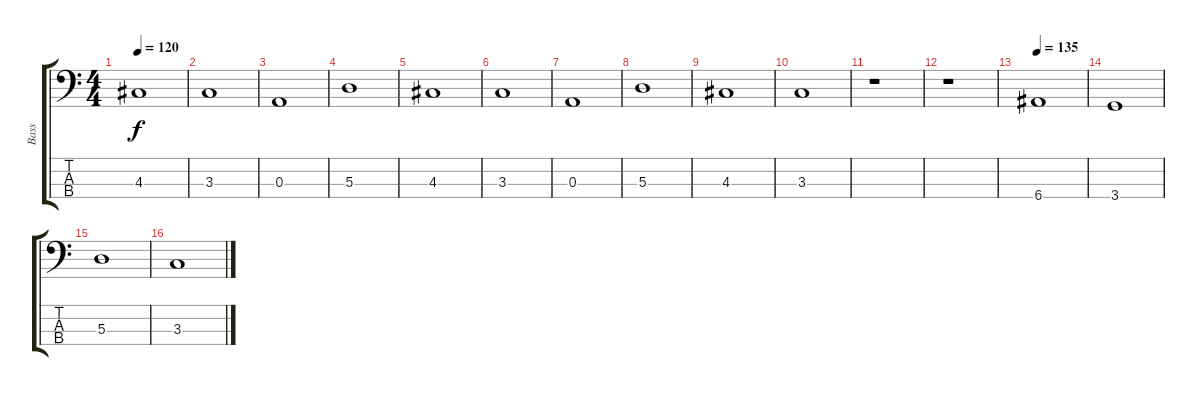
\track ("Bass" "Bass") {instrument electricbasspick}
\staff {score tabs}
\tuning (G2 D2 A1 E1) {hide}
\ts (4 4)
\tempo 120
\clef f4
\ks c
4.3.1{dy f} |
3.3.1 |
0.3.1 |
5.3.1 |
4.3.1 |
3.3.1 |
0.3.1 |
5.3.1 |
4.3.1 |
3.3.1 |
r.1 |
r.1 |
\tempo 135
6.4.1 |
3.4.1 |
5.3.1 |
3.3.1
